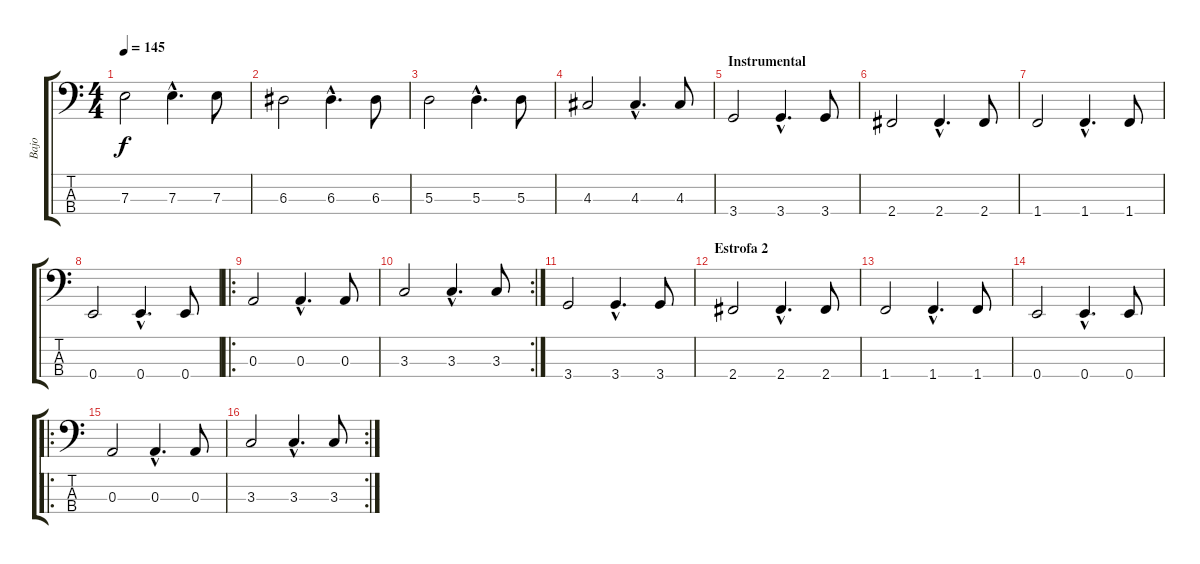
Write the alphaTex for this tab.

\track ("Bajo" "Bajo") {instrument electricbassfinger}
\staff {score tabs}
\tuning (G2 D2 A1 E1) {hide}
\ts (4 4)
\tempo 145
\clef f4
\ks c
7.3.2{dy f} 7.3{hac}.4{d} 7.3.8 |
6.3.2 6.3{hac}.4{d} 6.3.8 |
5.3.2 5.3{hac}.4{d} 5.3.8 |
4.3.2 4.3{hac}.4{d} 4.3.8 |
\section ("" "Instrumental")
3.4.2 3.4{hac}.4{d} 3.4.8 |
2.4.2 2.4{hac}.4{d} 2.4.8 |
1.4.2 1.4{hac}.4{d} 1.4.8 |
0.4.2 0.4{hac}.4{d} 0.4.8 |
\ro
0.3.2 0.3{hac}.4{d} 0.3.8 |
\rc 2
3.3.2 3.3{hac}.4{d} 3.3.8 |
3.4.2 3.4{hac}.4{d} 3.4.8 |
\section ("" "Estrofa 2")
2.4.2 2.4{hac}.4{d} 2.4.8 |
1.4.2 1.4{hac}.4{d} 1.4.8 |
0.4.2 0.4{hac}.4{d} 0.4.8 |
\ro
0.3.2 0.3{hac}.4{d} 0.3.8 |
\rc 2
3.3.2 3.3{hac}.4{d} 3.3.8
